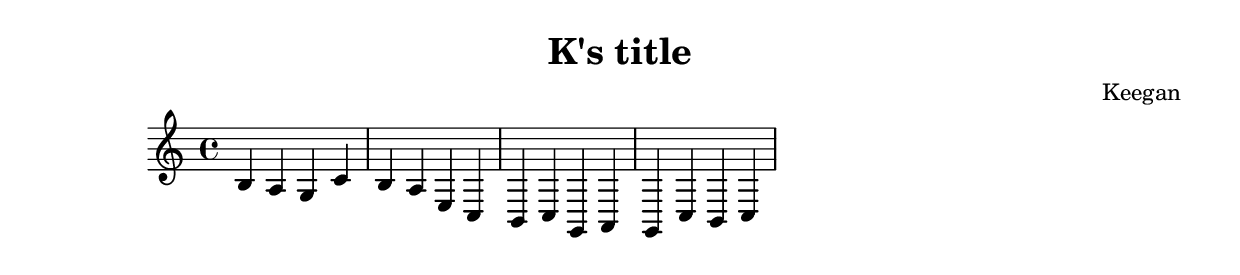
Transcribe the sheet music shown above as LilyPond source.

\version "2.24.3"
\header {
  title = "K's title"
  composer = "Keegan"
}

\score {
  \new Staff {
    \relative c' {
      \time 4/4
      \key c \major

	b4 a4 g4 c4 b4 a4 e4 c4 b4 c4 g4 a4 g4 c4 b4 c4
    }
  }
}